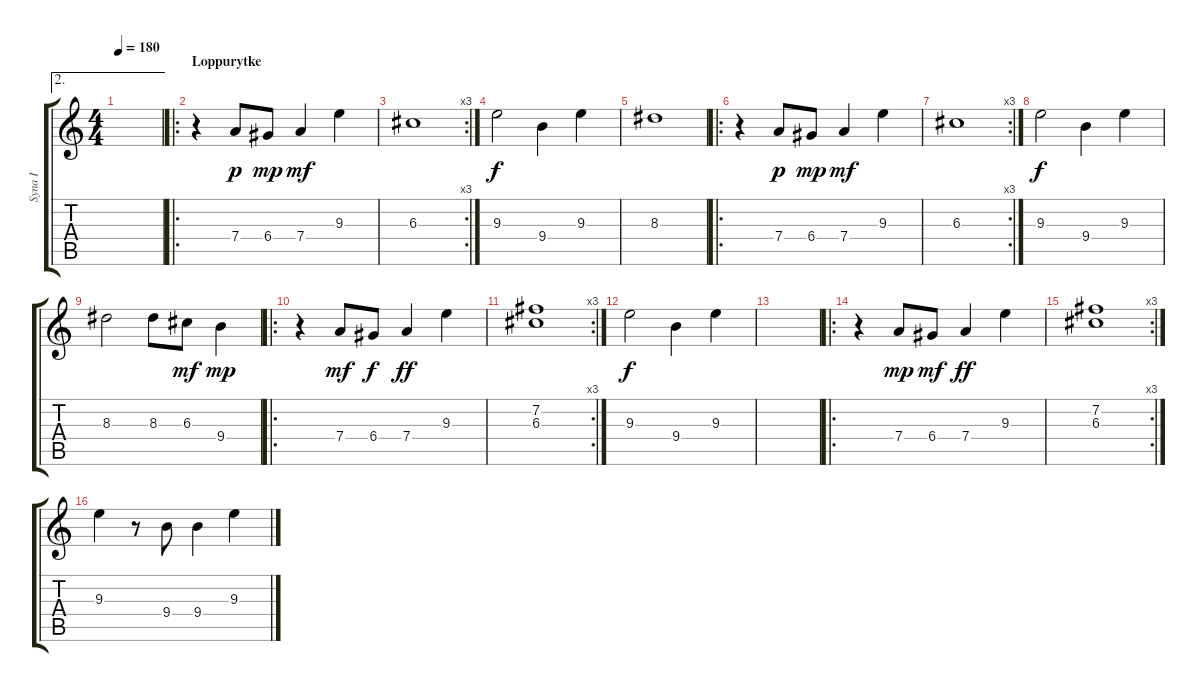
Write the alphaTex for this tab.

\track ("Syna I" "Syna I") {instrument flute}
\staff {score tabs}
\tuning (E5 B4 G4 D4 A3 E3) {hide}
\ae 2
\ts (4 4)
\tempo 180
\clef g2
\ks c
|
\ro
\section ("" "Loppurytke")
r.4 7.4.8{dy p} 6.4.8{dy mp} 7.4.4{dy mf} 9.3.4 |
\rc 3
6.3.1 |
9.3.2{dy f} 9.4.4 9.3.4 |
8.3.1 |
\ro
r.4 7.4.8{dy p} 6.4.8{dy mp} 7.4.4{dy mf} 9.3.4 |
\rc 3
6.3.1 |
9.3.2{dy f} 9.4.4 9.3.4 |
8.3.2 8.3.8 6.3.8{dy mf} 9.4.4{dy mp} |
\ro
r.4 7.4.8{dy mf} 6.4.8{dy f} 7.4.4{dy ff} 9.3.4 |
\rc 3
(7.2 6.3).1 |
9.3.2{dy f} 9.4.4 9.3.4 |
|
\ro
r.4 7.4.8{dy mp} 6.4.8{dy mf} 7.4.4{dy ff} 9.3.4 |
\rc 3
(7.2 6.3).1 |
9.3.4 r.8 9.4.8 9.4.4 9.3.4
